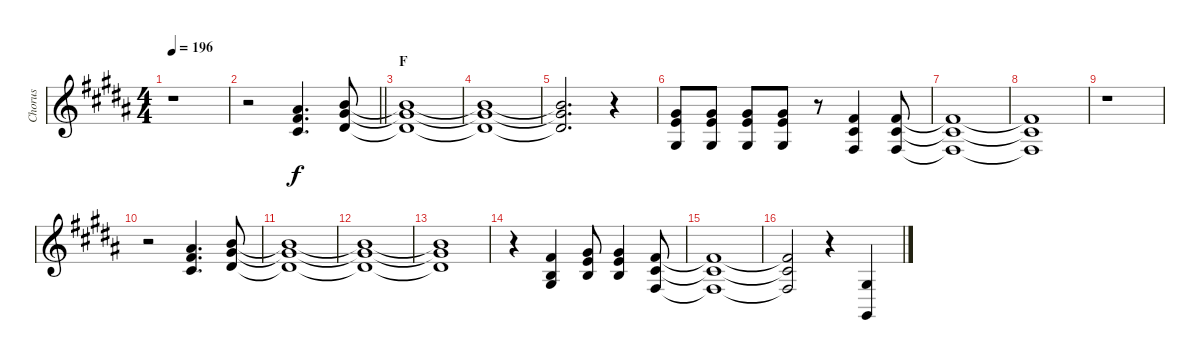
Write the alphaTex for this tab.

\track ("Chorus" "Chorus") {instrument pad4choir}
\staff {score}
\tuning (E4 B3 G3 D3 A2 E2) {hide}
\ts (4 4)
\tempo 196
\clef g2
\ks b
r.1{dy f} |
\barLineRight lightlight
r.2 (6.1 7.2 6.3).4{d} (7.1 9.2 8.3).8 |
\section ("" "F")
(7.1{t} 9.2{t} 8.3{t}).1 |
(7.1{t} 9.2{t} 8.3{t}).1 |
(7.1{t} 9.2{t} 8.3{t}).2{d} r.4 |
(4.1 5.2 1.3).8 (4.1 5.2 1.3).8 (4.1 5.2 1.3).8 (4.1 5.2 1.3).8 r.8 (2.1 2.2 4.4).4 (2.1 2.2 4.4).8 |
(2.1{t} 2.2{t} 4.4{t}).1 |
(2.1{t} 2.2{t} 4.4{t}).1 |
r.1 |
r.2 (6.1 7.2 6.3).4{d} (7.1 9.2 8.3).8 |
(7.1{t} 9.2{t} 8.3{t}).1 |
(7.1{t} 9.2{t} 8.3{t}).1 |
(7.1{t} 9.2{t} 8.3{t}).1 |
r.4 (2.1 0.2 1.3).4 (4.1 5.2 4.3).8 (4.1 5.2 4.3).4 (2.1 2.2 4.4).8 |
(2.1{t} 2.2{t} 4.4{t}).1 |
(2.1{t} 2.2{t} 4.4{t}).2 r.4 (1.3 4.6).4
